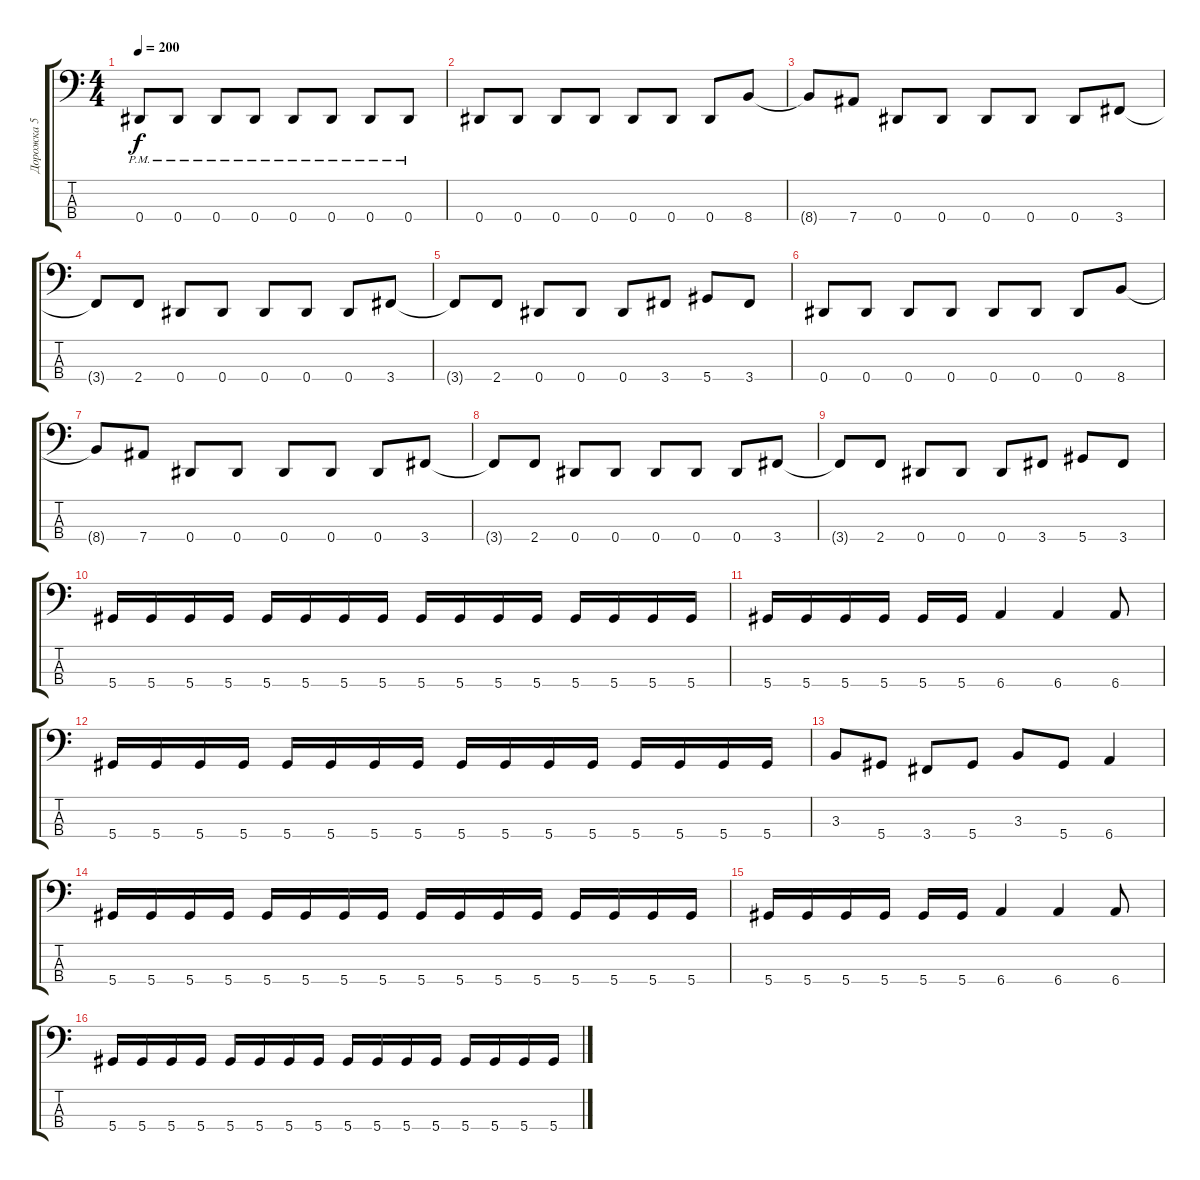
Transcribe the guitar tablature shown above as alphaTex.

\track ("Дорожка 5" "Дорожка 5") {instrument electricbasspick}
\staff {score tabs}
\tuning (Gb2 Db2 Ab1 Eb1) {hide}
\ts (4 4)
\tempo 200
\clef f4
\ks c
0.4{pm}.8{dy f} 0.4{pm}.8 0.4{pm}.8 0.4{pm}.8 0.4{pm}.8 0.4{pm}.8 0.4{pm}.8 0.4{pm}.8 |
0.4.8 0.4.8 0.4.8 0.4.8 0.4.8 0.4.8 0.4.8 8.4.8 |
8.4{t}.8 7.4.8 0.4.8 0.4.8 0.4.8 0.4.8 0.4.8 3.4.8 |
3.4{t}.8 2.4.8 0.4.8 0.4.8 0.4.8 0.4.8 0.4.8 3.4.8 |
3.4{t}.8 2.4.8 0.4.8 0.4.8 0.4.8 3.4.8 5.4.8 3.4.8 |
0.4.8 0.4.8 0.4.8 0.4.8 0.4.8 0.4.8 0.4.8 8.4.8 |
8.4{t}.8 7.4.8 0.4.8 0.4.8 0.4.8 0.4.8 0.4.8 3.4.8 |
3.4{t}.8 2.4.8 0.4.8 0.4.8 0.4.8 0.4.8 0.4.8 3.4.8 |
3.4{t}.8 2.4.8 0.4.8 0.4.8 0.4.8 3.4.8 5.4.8 3.4.8 |
5.4.16 5.4.16 5.4.16 5.4.16 5.4.16 5.4.16 5.4.16 5.4.16 5.4.16 5.4.16 5.4.16 5.4.16 5.4.16 5.4.16 5.4.16 5.4.16 |
5.4.16 5.4.16 5.4.16 5.4.16 5.4.16 5.4.16 6.4.4 6.4.4 6.4.8 |
5.4.16 5.4.16 5.4.16 5.4.16 5.4.16 5.4.16 5.4.16 5.4.16 5.4.16 5.4.16 5.4.16 5.4.16 5.4.16 5.4.16 5.4.16 5.4.16 |
3.3.8 5.4.8 3.4.8 5.4.8 3.3.8 5.4.8 6.4.4 |
5.4.16 5.4.16 5.4.16 5.4.16 5.4.16 5.4.16 5.4.16 5.4.16 5.4.16 5.4.16 5.4.16 5.4.16 5.4.16 5.4.16 5.4.16 5.4.16 |
5.4.16 5.4.16 5.4.16 5.4.16 5.4.16 5.4.16 6.4.4 6.4.4 6.4.8 |
5.4.16 5.4.16 5.4.16 5.4.16 5.4.16 5.4.16 5.4.16 5.4.16 5.4.16 5.4.16 5.4.16 5.4.16 5.4.16 5.4.16 5.4.16 5.4.16
